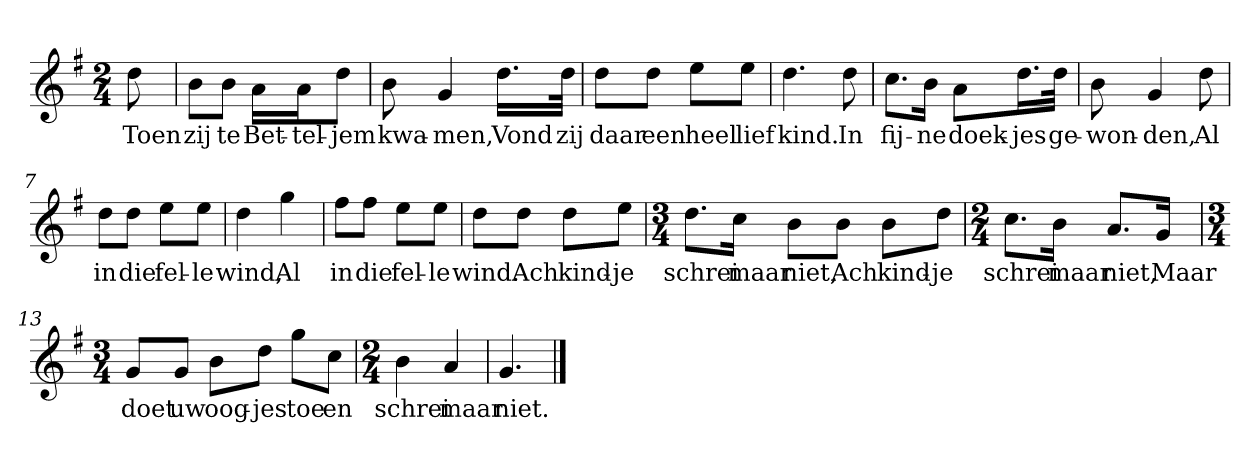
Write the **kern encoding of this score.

**kern	**text
*part1	*part1
*staff1	*staff1
*clefG2	*
*k[f#]	*
*G:	*
*M2/4	*
*MM120	*
=	=
8dd	Toen
=1	=1
8b\L	zij
8b\J	te
16a\LL	Bet-
16a\J	-tel-
8dd\J	-jem
=2	=2
8b	kwa-
4g	-men,
16.dd\LL	Vond
32dd\JJk	zij
=3	=3
8dd\L	daar
8dd\J	een
8ee\L	heel
8ee\J	lief
=4	=4
4.dd	kind.
8dd	In
=5	=5
8.cc\L	fij-
16b\Jk	-ne
8a\L	doek-
16.dd\L	-jes
32dd\JJk	ge-
=6	=6
8b	-won-
4g	-den,
8dd	Al
=7	=7
8dd\L	in
8dd\J	die
8ee\L	fel-
8ee\J	-le
=8	=8
4dd	wind,
4gg	Al
=9	=9
8ff#\L	in
8ff#\J	die
8ee\L	fel-
8ee\J	-le
=10	=10
8dd\L	wind.
8dd\J	Ach
8dd\L	kind-
8ee\J	-je
=11	=11
*M3/4	*
8.dd\L	schrei
16cc\Jk	maar
8b\L	niet,
8b\J	Ach
8b\L	kind-
8dd\J	-je
=12	=12
*M2/4	*
8.cc\L	schrei
16b\Jk	maar
8.a/L	niet,
16g/Jk	Maar
=13	=13
*M3/4	*
8g/L	doet
8g/J	uw
8b\L	oog-
8dd\J	-jes
8gg\L	toe
8cc\J	en
=14	=14
*M2/4	*
4b	schrei
4a	maar
=15	=15
4.g	niet.
==	==
*-	*-
